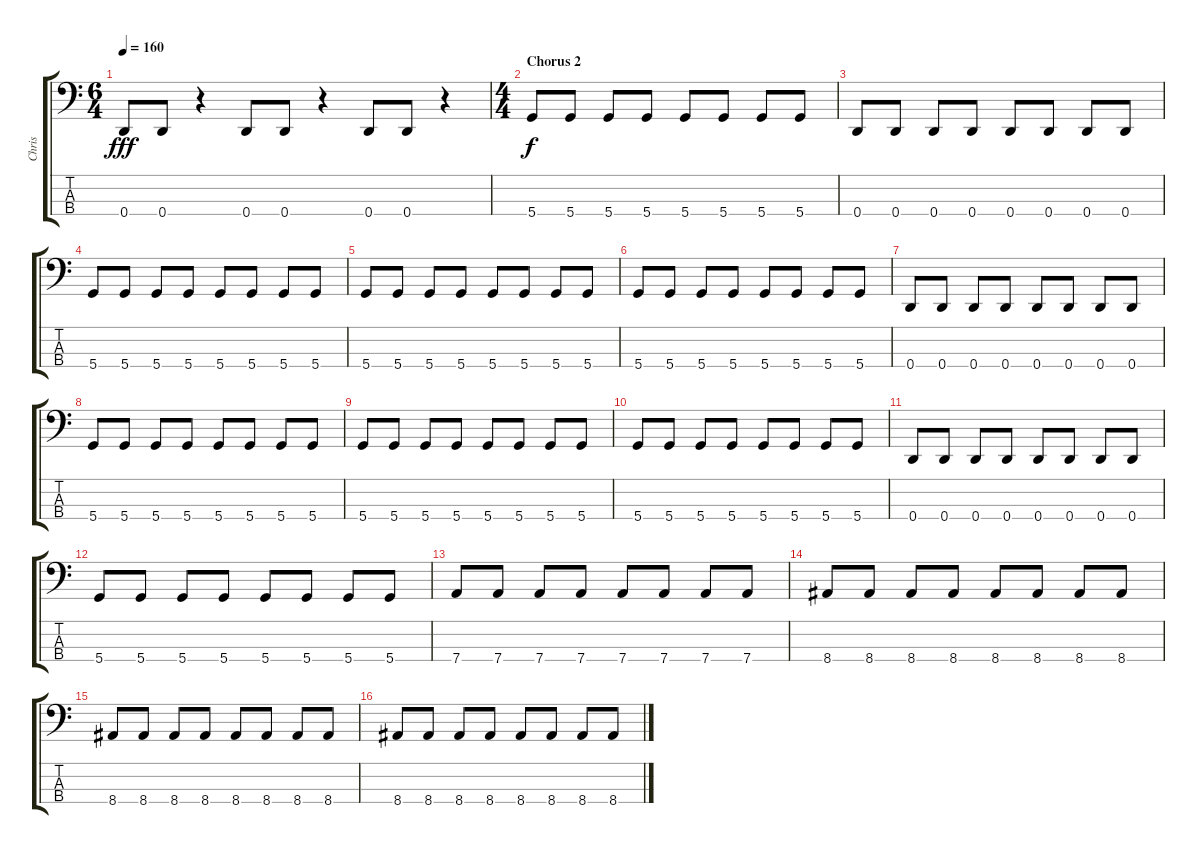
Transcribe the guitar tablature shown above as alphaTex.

\track ("Chris" "Chris") {instrument electricbassfinger}
\staff {score tabs}
\tuning (G2 D2 A1 D1) {hide}
\ts (6 4)
\tempo 160
\clef f4
\ks c
0.4.8{dy fff} 0.4.8 r.4 0.4.8 0.4.8 r.4 0.4.8 0.4.8 r.4 |
\ts (4 4)
\section ("" "Chorus 2")
5.4.8{dy f instrument lead8bassandlead} 5.4.8 5.4.8 5.4.8 5.4.8 5.4.8 5.4.8 5.4.8 |
0.4.8 0.4.8 0.4.8 0.4.8 0.4.8 0.4.8 0.4.8 0.4.8 |
5.4.8 5.4.8 5.4.8 5.4.8 5.4.8 5.4.8 5.4.8 5.4.8 |
5.4.8 5.4.8 5.4.8 5.4.8 5.4.8 5.4.8 5.4.8 5.4.8 |
5.4.8 5.4.8 5.4.8 5.4.8 5.4.8 5.4.8 5.4.8 5.4.8 |
0.4.8 0.4.8 0.4.8 0.4.8 0.4.8 0.4.8 0.4.8 0.4.8 |
5.4.8 5.4.8 5.4.8 5.4.8 5.4.8 5.4.8 5.4.8 5.4.8 |
5.4.8 5.4.8 5.4.8 5.4.8 5.4.8 5.4.8 5.4.8 5.4.8 |
5.4.8 5.4.8 5.4.8 5.4.8 5.4.8 5.4.8 5.4.8 5.4.8 |
0.4.8 0.4.8 0.4.8 0.4.8 0.4.8 0.4.8 0.4.8 0.4.8 |
5.4.8 5.4.8 5.4.8 5.4.8 5.4.8 5.4.8 5.4.8 5.4.8 |
7.4.8 7.4.8 7.4.8 7.4.8 7.4.8 7.4.8 7.4.8 7.4.8 |
8.4.8 8.4.8 8.4.8 8.4.8 8.4.8 8.4.8 8.4.8 8.4.8 |
8.4.8 8.4.8 8.4.8 8.4.8 8.4.8 8.4.8 8.4.8 8.4.8 |
8.4.8 8.4.8 8.4.8 8.4.8 8.4.8 8.4.8 8.4.8 8.4.8
